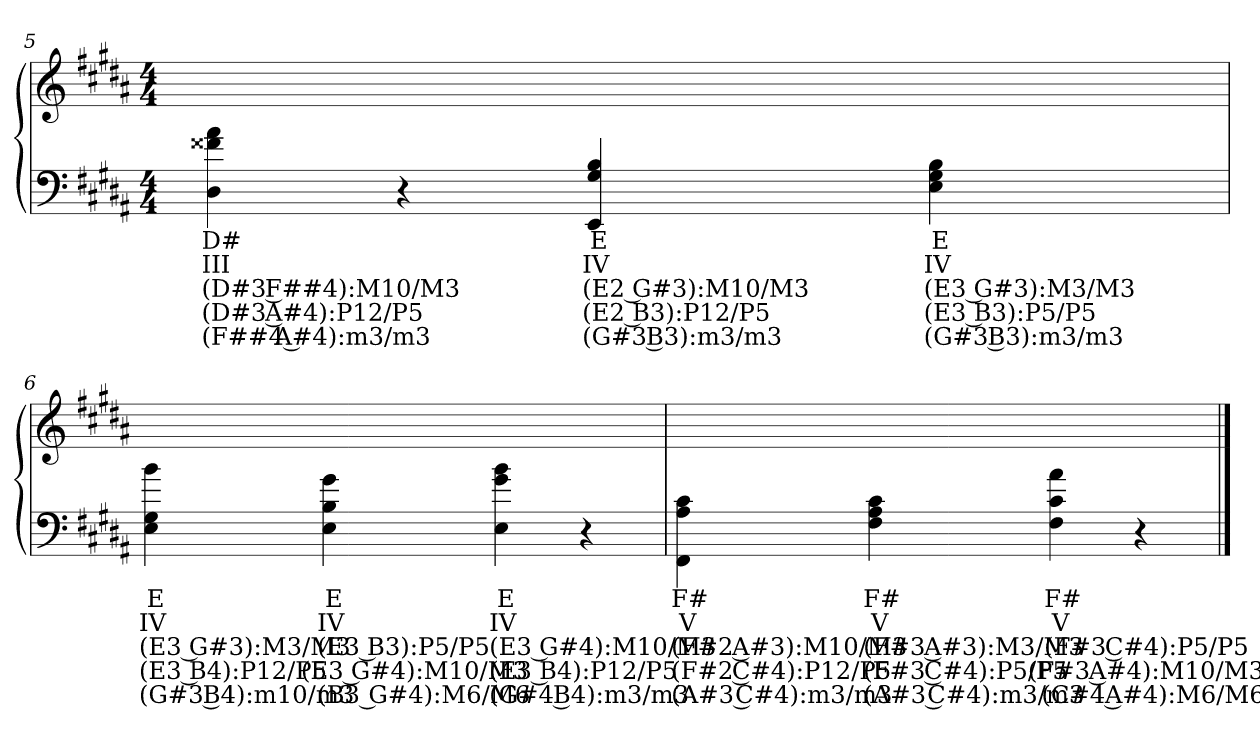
**kern	**text	**text	**text	**text	**text	**kern
*part2	*part2	*part2	*part2	*part2	*part2	*part1
*staff2	*staff2	*staff2	*staff2	*staff2	*staff2	*staff1
*clefF4	*	*	*	*	*	*clefG2
*k[f#c#g#d#a#]	*	*	*	*	*	*k[f#c#g#d#a#]
*B:	*	*	*	*	*	*B:
*M4/4	*	*	*	*	*	*M4/4
=5	=5	=5	=5	=5	=5	=5
4D# 4f##X 4a#	D#	III	(D#3 F##4):M10/M3	(D#3 A#4):P12/P5	(F##4 A#4):m3/m3	1ryy
4r	.	.	.	.	.	.
4EE 4G# 4B	E	IV	(E2 G#3):M10/M3	(E2 B3):P12/P5	(G#3 B3):m3/m3	.
4E 4G# 4B	E	IV	(E3 G#3):M3/M3	(E3 B3):P5/P5	(G#3 B3):m3/m3	.
=6	=6	=6	=6	=6	=6	=6
4E 4G# 4b	E	IV	(E3 G#3):M3/M3	(E3 B4):P12/P5	(G#3 B4):m10/m3	1ryy
4E 4B 4g#	E	IV	(E3 B3):P5/P5	(E3 G#4):M10/M3	(B3 G#4):M6/M6	.
4E 4g# 4b	E	IV	(E3 G#4):M10/M3	(E3 B4):P12/P5	(G#4 B4):m3/m3	.
4r	.	.	.	.	.	.
=7	=7	=7	=7	=7	=7	=7
4FF# 4A# 4c#	F#	V	(F#2 A#3):M10/M3	(F#2 C#4):P12/P5	(A#3 C#4):m3/m3	1ryy
4F# 4A# 4c#	F#	V	(F#3 A#3):M3/M3	(F#3 C#4):P5/P5	(A#3 C#4):m3/m3	.
4F# 4c# 4a#	F#	V	(F#3 C#4):P5/P5	(F#3 A#4):M10/M3	(C#4 A#4):M6/M6	.
4r	.	.	.	.	.	.
==	==	==	==	==	==	==
*-	*-	*-	*-	*-	*-	*-
